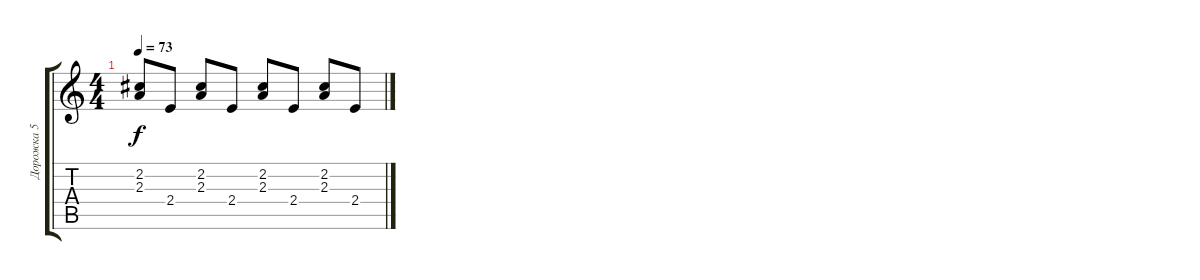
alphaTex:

\track ("Дорожка 5" "Дорожка 5") {instrument acousticbass}
\staff {score tabs}
\tuning (E4 B3 G3 D3 A2 E2) {hide}
\ts (4 4)
\tempo 73
\clef g2
\ks c
(2.2 2.3).8{dy f} 2.4.8 (2.2 2.3).8 2.4.8 (2.2 2.3).8 2.4.8 (2.2 2.3).8 2.4.8
